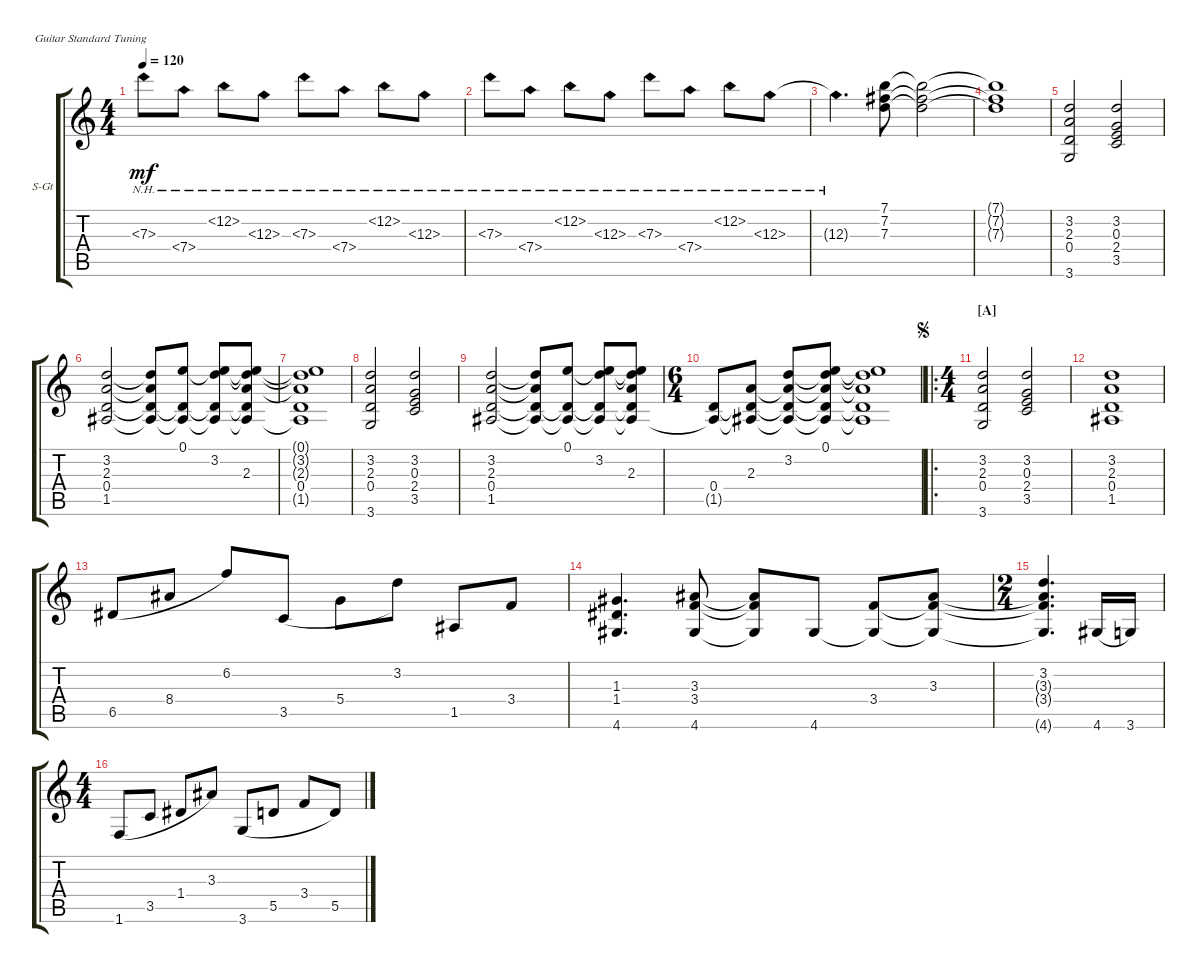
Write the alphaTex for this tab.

\defaultSystemsLayout 4
\bracketExtendMode groupsimilarinstruments
\firstSystemTrackNameOrientation horizontal
\otherSystemsTrackNameOrientation horizontal
\track ("Guitar 2" "S-Gt") {instrument acousticguitarsteel}
\staff {score tabs}
\tuning (E4 B3 G3 D3 A2 E2)
\ts (4 4)
\tempo 120
\clef g2
\ks c
7.3{nh}.8{dy mf instrument acousticguitarsteel} 7.4{nh}.8 12.2{nh}.8 12.3{nh}.8 7.3{nh}.8 7.4{nh}.8 12.2{nh}.8 12.3{nh}.8 |
7.3{nh}.8 7.4{nh}.8 12.2{nh}.8 12.3{nh}.8 7.3{nh}.8 7.4{nh}.8 12.2{nh}.8 12.3{nh}.8 |
12.3{nh t}.4{d} (7.1 7.2 7.3).8 (7.3{t} 7.2{t} 7.1{t}).2 |
(7.1{t} 7.2{t} 7.3{t}).1 |
(3.6 0.4 2.3 3.2).2 (3.5 2.4 0.3 3.2).2 |
(1.5 0.4 2.3 3.2).2 (3.2{t} 2.3{t} 0.4{t} 1.5{t}).8 (0.1 0.4{t} 1.5{t}).8 (3.2 0.1{t} 0.4{t} 1.5{t}).8 (2.3 0.1{t} 3.2{t} 0.4{t} 1.5{t}).8 |
(0.4 1.5{t} 2.3{t} 3.2{t} 0.1{t}).1 |
(3.6 0.4 2.3 3.2).2 (3.5 2.4 0.3 3.2).2 |
(1.5 0.4 2.3 3.2).2 (3.2{t} 2.3{t} 0.4{t} 1.5{t}).8 (0.1 0.4{t} 1.5{t}).8 (3.2 0.1{t} 0.4{t} 1.5{t}).8 (2.3 0.1{t} 3.2{t} 0.4{t} 1.5{t}).8 |
\ts (6 4)
(1.5{t} 0.4).8 (2.3 1.5{t} 0.4{t}).8 (3.2 1.5{t} 2.3{t} 0.4{t}).8 (0.1 1.5{t} 2.3{t} 3.2{t} 0.4{t}).8 (1.5{t} 0.4{t} 2.3{t} 3.2{t} 0.1{t}).1 |
\ro
\ts (4 4)
\section ("A" "")
\jump segno
(3.6 0.4 2.3 3.2).2 (3.5 2.4 0.3 3.2).2 |
(1.5 0.4 2.3 3.2).1 |
6.5.8{legatoorigin} 8.4.8{legatoorigin} 6.2.8 3.5.8{legatoorigin} 5.4.8{legatoorigin} 3.2.8 1.5.8 3.4.8 |
(4.6 1.4 1.3).4{d} (3.3 3.4 4.6).8 (4.6{t} 3.4{t} 3.3{t}).8 4.6.8 (3.4 4.6{t}).8 (3.3 4.6{t} 3.4{t}).8 |
\ts (2 4)
(3.2 3.3{t} 3.4{t} 4.6{t}).4{d} 4.6.16{legatoorigin} 3.6.16 |
\ts (4 4)
1.6.8{legatoorigin} 3.5.8{legatoorigin} 1.4.8{legatoorigin} 3.3.8 3.6.8{legatoorigin} 5.5.8{legatoorigin} 3.4.8{legatoorigin} 5.5.8
